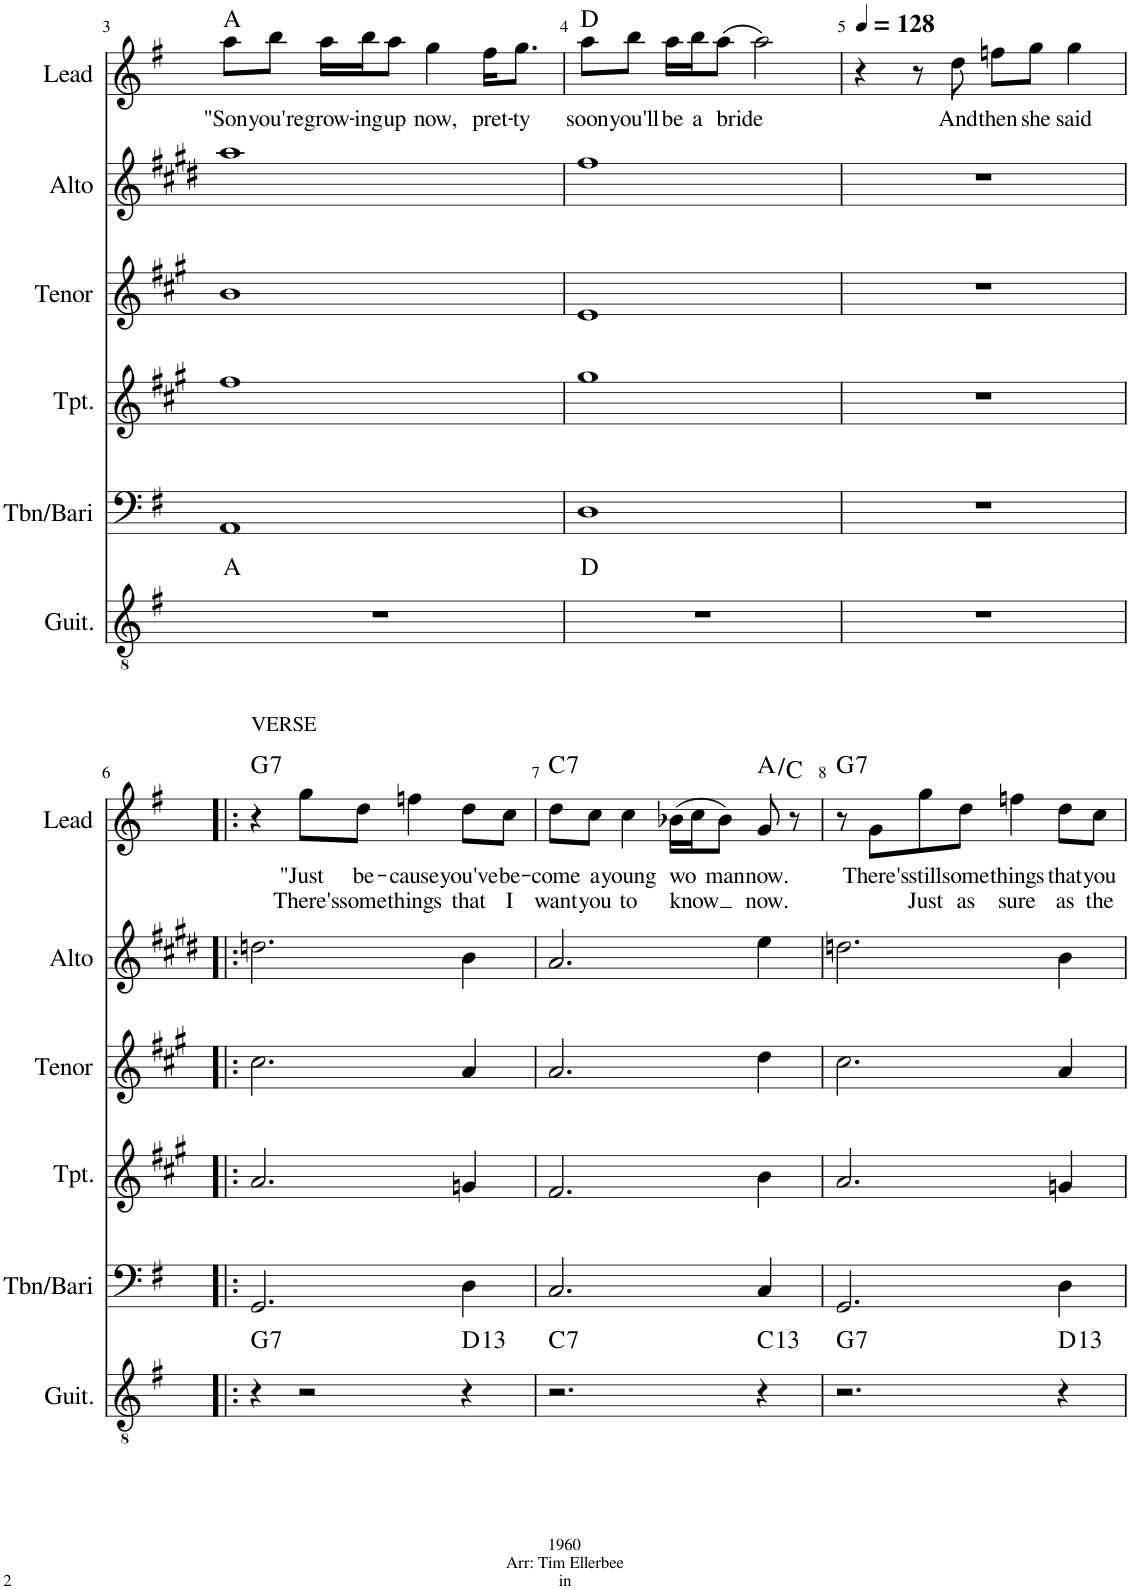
**kern	**harte	**kern	**kern	**kern	**kern	**kern	**text	**text	**harte
*part6	*part6	*part5	*part4	*part3	*part2	*part1	*part1	*part1	*part1
*staff6	*	*staff5	*staff4	*staff3	*staff2	*staff1	*staff1	*staff1	*
*I"Guitar	*	*I"Tbn/Bari	*I"Trumpet	*I"Tenor	*I"Alto	*I"Lead	*	*	*
*I'Guit.	*	*I'Tbn/Bari	*I'Tpt.	*I'Tenor	*I'Alto	*I'Lead	*	*	*
!!LO:PB:g=z
*clefGv2	*	*clefF4	*clefG2	*clefG2	*clefG2	*clefG2	*	*	*
*	*	*	*Trd1c2	*Trd8c14	*Trd5c9	*	*	*	*
*k[f#]	*	*k[f#]	*k[f#c#g#]	*k[f#c#g#]	*k[f#c#g#d#]	*k[f#]	*	*	*
*M4/4	*	*M4/4	*M4/4	*M4/4	*M4/4	*M4/4	*	*	*
=3	=3	=3	=3	=3	=3	=3	=3	=3	=3
!	!	!	!	!	!	!	!LO:LY:b	!	!
1r	A:maj	1AA	1ff#	1b	1aa	8aa\L	"Son	.	A:maj
!	!	!	!	!	!	!	!LO:LY:b	!	!
.	.	.	.	.	.	8bb\J	you're	.	.
!	!	!	!	!	!	!	!LO:LY:b	!	!
.	.	.	.	.	.	16aa\LL	grow-	.	.
!	!	!	!	!	!	!	!LO:LY:b	!	!
.	.	.	.	.	.	16bb\J	-ing	.	.
!	!	!	!	!	!	!	!LO:LY:b	!	!
.	.	.	.	.	.	8aa\J	up	.	.
!	!	!	!	!	!	!	!LO:LY:b	!	!
.	.	.	.	.	.	4gg\	now,	.	.
!	!	!	!	!	!	!	!LO:LY:b	!	!
.	.	.	.	.	.	16ff#\KL	pret-	.	.
!	!	!	!	!	!	!	!LO:LY:b	!	!
.	.	.	.	.	.	8.gg\J	-ty	.	.
=4	=4	=4	=4	=4	=4	=4	=4	=4	=4
!	!	!	!	!	!	!	!LO:LY:b	!	!
1r	D:maj	1D	1gg#	1e	1ff#	8aa\L	soon	.	D:maj
!	!	!	!	!	!	!	!LO:LY:b	!	!
.	.	.	.	.	.	8bb\J	you'll	.	.
!	!	!	!	!	!	!	!LO:LY:b	!	!
.	.	.	.	.	.	16aa\LL	be	.	.
!	!	!	!	!	!	!	!LO:LY:b	!	!
.	.	.	.	.	.	16bb\J	a	.	.
!	!	!	!	!	!	!	!LO:LY:b	!	!
.	.	.	.	.	.	(8aa\J	bride	.	.
.	.	.	.	.	.	2aa\)	.	.	.
=5	=5	=5	=5	=5	=5	=5	=5	=5	=5
*	*	*	*	*	*	*MM128	*	*	*
1r	.	1r	1r	1r	1r	4r	.	.	.
.	.	.	.	.	.	8r	.	.	.
!	!	!	!	!	!	!	!LO:LY:b	!	!
.	.	.	.	.	.	8dd\	And	.	.
!	!	!	!	!	!	!	!LO:LY:b	!	!
.	.	.	.	.	.	8ffn\L	then	.	.
!	!	!	!	!	!	!	!LO:LY:b	!	!
.	.	.	.	.	.	8gg\J	she	.	.
!	!	!	!	!	!	!	!LO:LY:b	!	!
.	.	.	.	.	.	4gg\	said	.	.
!!LO:LB:g=z
=6!|:	=6!|:	=6!|:	=6!|:	=6!|:	=6!|:	=6!|:	=6!|:	=6!|:	=6!|:
!	!LO:H:kt=7	!	!	!	!	!LO:TX:a:t=VERSE	!	!	!LO:H:kt=7
4r	G:7	2.GG/	2.a/	2.cc#\	2.ddn\	4r	.	.	G:7
!	!	!	!	!	!	!	!LO:LY:b	!LO:LY:b	!
2r	.	.	.	.	.	8gg\L	"Just	There's	.
!	!	!	!	!	!	!	!LO:LY:b	!LO:LY:b	!
.	.	.	.	.	.	8dd\J	be-	some	.
!	!	!	!	!	!	!	!LO:LY:b	!LO:LY:b	!
.	.	.	.	.	.	4ffn\	-cause	things	.
!	!LO:H:kt=13	!	!	!	!	!	!LO:LY:b	!LO:LY:b	!
4r	D:9(11,13)	4D\	4gn/	4a/	4b\	8dd\L	you've	that	.
!	!	!	!	!	!	!	!LO:LY:b	!LO:LY:b	!
.	.	.	.	.	.	8cc\J	be-	I	.
=7	=7	=7	=7	=7	=7	=7	=7	=7	=7
!	!LO:H:kt=7	!	!	!	!	!	!LO:LY:b	!LO:LY:b	!LO:H:kt=7
2.r	C:7	2.C/	2.f#/	2.a/	2.a/	8dd\L	-come	want	C:7
!	!	!	!	!	!	!	!LO:LY:b	!LO:LY:b	!
.	.	.	.	.	.	8cc\J	a	you	.
!	!	!	!	!	!	!	!LO:LY:b	!LO:LY:b	!
.	.	.	.	.	.	4cc\	young	to	.
!	!	!	!	!	!	!	!LO:LY:b	!LO:LY:b	!
.	.	.	.	.	.	(16b-X\LL	wo	know	.
.	.	.	.	.	.	16cc\J	.	.	.
!	!	!	!	!	!	!	!LO:LY:b	!	!
.	.	.	.	.	.	8b-\J)	man	.	.
!	!LO:H:kt=13	!	!	!	!	!	!LO:LY:b	!LO:LY:b	!
4r	C:9(11,13)	4C/	4b\	4dd\	4ee\	8g/	now.	now.	A:maj/b3
.	.	.	.	.	.	8r	.	.	.
=8	=8	=8	=8	=8	=8	=8	=8	=8	=8
!	!LO:H:kt=7	!	!	!	!	!	!	!	!LO:H:kt=7
2.r	G:7	2.GG/	2.a/	2.cc#\	2.ddn\	8r	.	.	G:7
!	!	!	!	!	!	!	!LO:LY:b	!	!
.	.	.	.	.	.	8g\L	There's	.	.
!	!	!	!	!	!	!	!LO:LY:b	!LO:LY:b	!
.	.	.	.	.	.	8gg\	still	Just	.
!	!	!	!	!	!	!	!LO:LY:b	!LO:LY:b	!
.	.	.	.	.	.	8dd\J	some	as	.
!	!	!	!	!	!	!	!LO:LY:b	!LO:LY:b	!
.	.	.	.	.	.	4ffn\	things	sure	.
!	!LO:H:kt=13	!	!	!	!	!	!LO:LY:b	!LO:LY:b	!
4r	D:9(11,13)	4D\	4gn/	4a/	4b\	8dd\L	that	as	.
!	!	!	!	!	!	!	!LO:LY:b	!LO:LY:b	!
.	.	.	.	.	.	8cc\J	you	the	.
=	=	=	=	=	=	=	=	=	=
*-	*-	*-	*-	*-	*-	*-	*-	*-	*-
